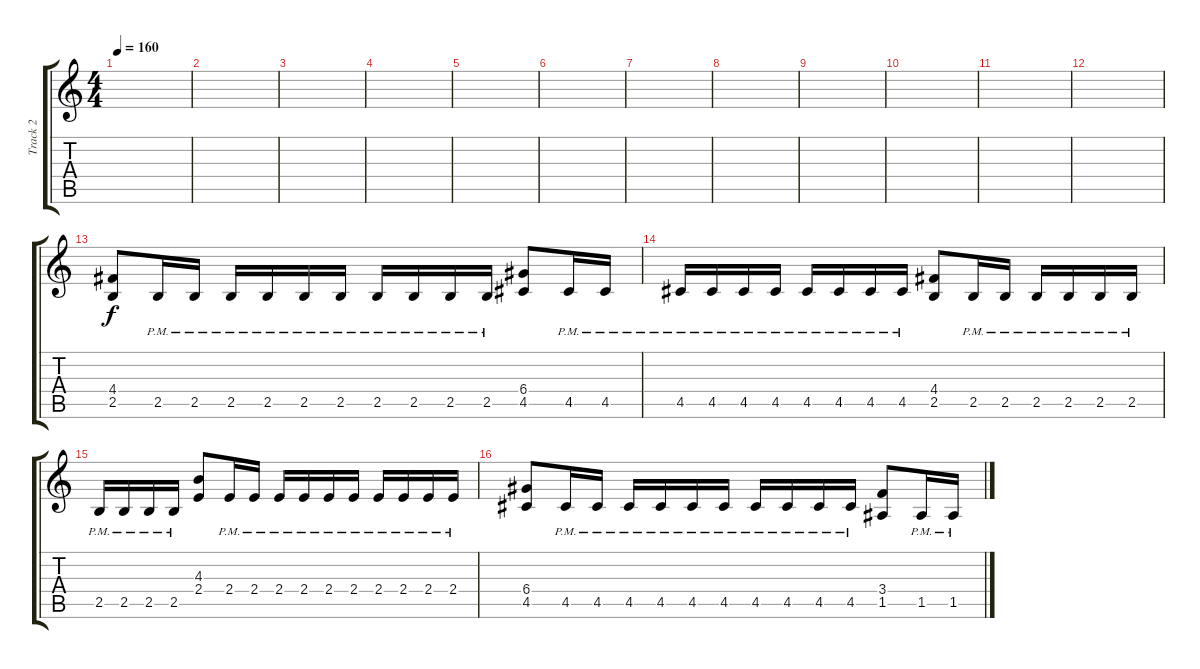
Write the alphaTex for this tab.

\track ("Track 2" "Track 2") {instrument distortionguitar}
\staff {score tabs}
\tuning (E4 B3 G3 D3 A2 E2) {hide}
\ts (4 4)
\tempo 160
\clef g2
\ks c
|
|
|
|
|
|
|
|
|
|
|
|
(4.4 2.5).8 2.5{pm}.16 2.5{pm}.16 2.5{pm}.16 2.5{pm}.16 2.5{pm}.16 2.5{pm}.16 2.5{pm}.16 2.5{pm}.16 2.5{pm}.16 2.5{pm}.16 (6.4 4.5).8 4.5{pm}.16 4.5{pm}.16 |
4.5{pm}.16 4.5{pm}.16 4.5{pm}.16 4.5{pm}.16 4.5{pm}.16 4.5{pm}.16 4.5{pm}.16 4.5{pm}.16 (4.4 2.5).8 2.5{pm}.16 2.5{pm}.16 2.5{pm}.16 2.5{pm}.16 2.5{pm}.16 2.5{pm}.16 |
2.5{pm}.16 2.5{pm}.16 2.5{pm}.16 2.5{pm}.16 (4.3 2.4).8 2.4{pm}.16 2.4{pm}.16 2.4{pm}.16 2.4{pm}.16 2.4{pm}.16 2.4{pm}.16 2.4{pm}.16 2.4{pm}.16 2.4{pm}.16 2.4{pm}.16 |
(6.4 4.5).8 4.5{pm}.16 4.5{pm}.16 4.5{pm}.16 4.5{pm}.16 4.5{pm}.16 4.5{pm}.16 4.5{pm}.16 4.5{pm}.16 4.5{pm}.16 4.5{pm}.16 (3.4 1.5).8 1.5{pm}.16 1.5{pm}.16
